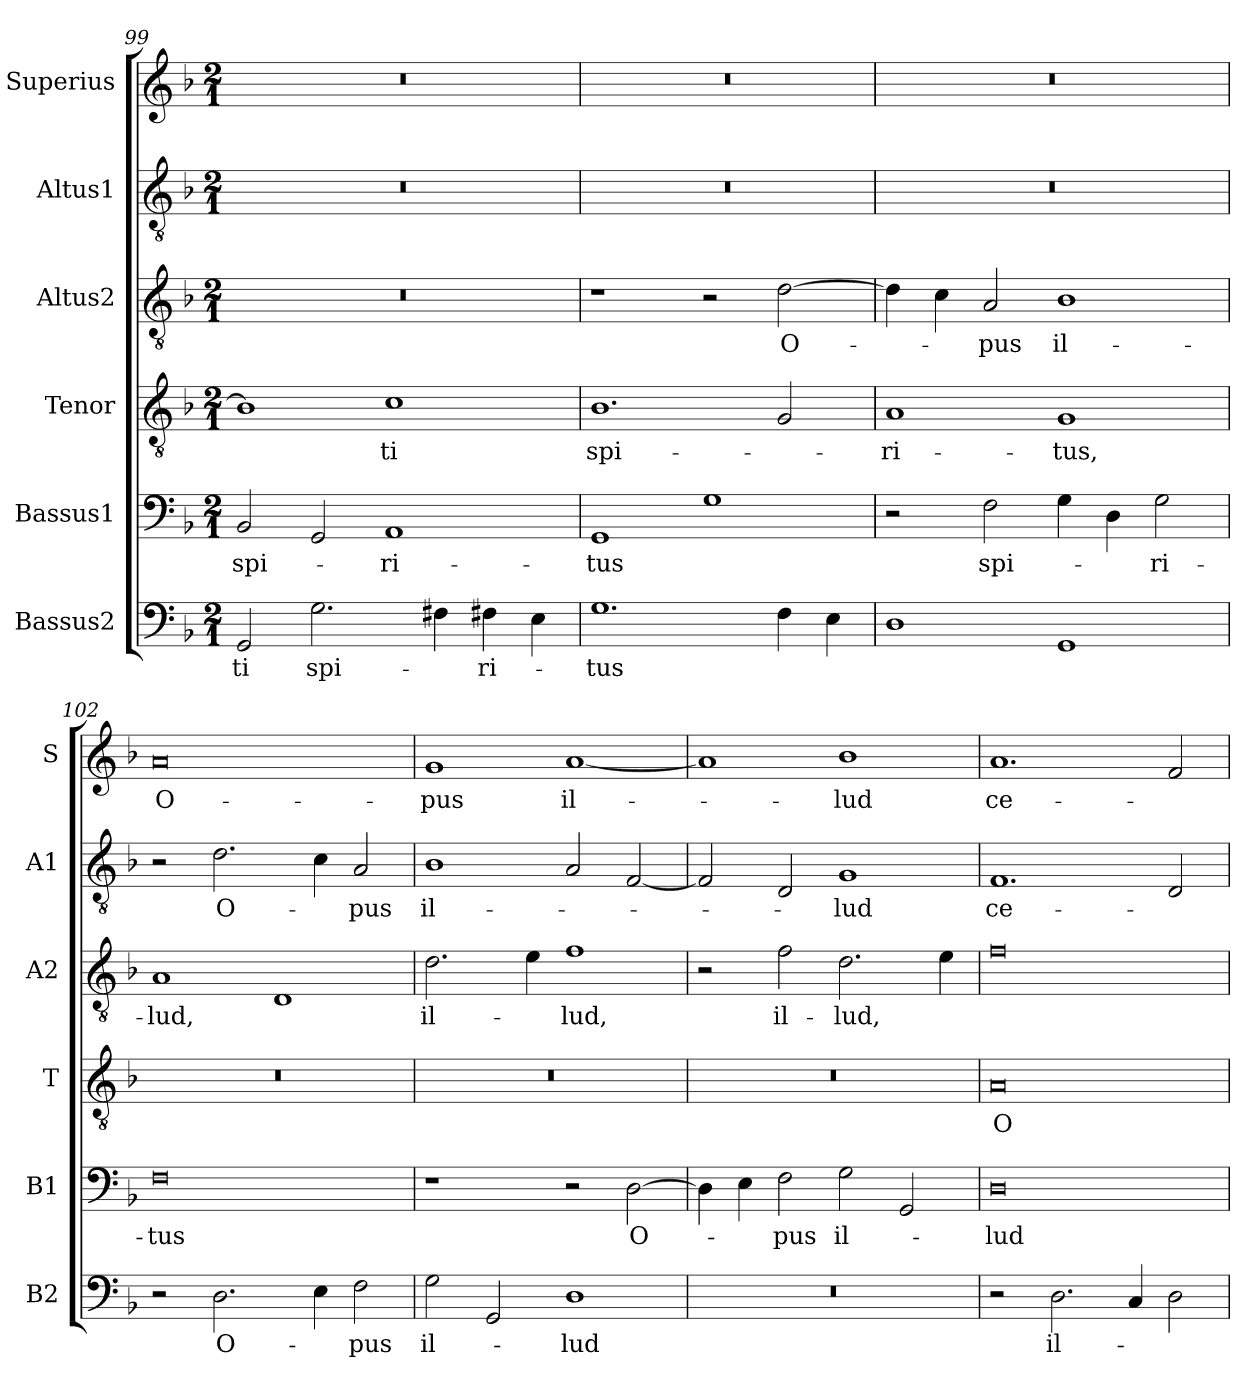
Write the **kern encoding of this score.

**kern	**text	**kern	**text	**kern	**text	**kern	**text	**kern	**text	**kern	**text
*part6	*part6	*part5	*part5	*part4	*part4	*part3	*part3	*part2	*part2	*part1	*part1
*staff6	*staff6	*staff5	*staff5	*staff4	*staff4	*staff3	*staff3	*staff2	*staff2	*staff1	*staff1
*I"Bassus2	*	*I"Bassus1	*	*I"Tenor	*	*I"Altus2	*	*I"Altus1	*	*I"Superius	*
*I'B2	*	*I'B1	*	*I'T	*	*I'A2	*	*I'A1	*	*I'S	*
*clefF4	*	*clefF4	*	*clefGv2	*	*clefGv2	*	*clefGv2	*	*clefG2	*
*k[b-]	*	*k[b-]	*	*k[b-]	*	*k[b-]	*	*k[b-]	*	*k[b-]	*
*M2/1	*	*M2/1	*	*M2/1	*	*M2/1	*	*M2/1	*	*M2/1	*
=99	=99	=99	=99	=99	=99	=99	=99	=99	=99	=99	=99
2GG/	-ti	2BB-/	spi-	1B-]	.	0r	.	0r	.	0r	.
2.G\	spi-	2GG/	.	.	.	.	.	.	.	.	.
.	.	1AA	-ri-	1c	-ti	.	.	.	.	.	.
4F#X\	.	.	.	.	.	.	.	.	.	.	.
4F#X\	-ri-	.	.	.	.	.	.	.	.	.	.
4E\	.	.	.	.	.	.	.	.	.	.	.
=100	=100	=100	=100	=100	=100	=100	=100	=100	=100	=100	=100
1.G	-tus	1GG	-tus	1.B-	spi-	1r	.	0r	.	0r	.
.	.	1G	.	.	.	2r	.	.	.	.	.
4F\	.	.	.	2G/	.	[2d\	O-	.	.	.	.
4E\	.	.	.	.	.	.	.	.	.	.	.
=101	=101	=101	=101	=101	=101	=101	=101	=101	=101	=101	=101
1D	.	2r	.	1A	-ri-	4d\]	.	0r	.	0r	.
.	.	.	.	.	.	4c\	.	.	.	.	.
.	.	2F\	spi-	.	.	2A/	-pus	.	.	.	.
1GG	.	4G\	.	1G	-tus,	1B-	il-	.	.	.	.
.	.	4D\	.	.	.	.	.	.	.	.	.
.	.	2G\	-ri-	.	.	.	.	.	.	.	.
=102	=102	=102	=102	=102	=102	=102	=102	=102	=102	=102	=102
2r	.	0F	-tus	0r	.	1A	-lud,	2r	.	0a	O-
2.D\	O-	.	.	.	.	.	.	2.d\	O-	.	.
.	.	.	.	.	.	1D	.	.	.	.	.
4E\	.	.	.	.	.	.	.	4c\	.	.	.
2F\	-pus	.	.	.	.	.	.	2A/	-pus	.	.
=103	=103	=103	=103	=103	=103	=103	=103	=103	=103	=103	=103
2G\	il-	1r	.	0r	.	2.d\	il-	1B-	il-	1g	-pus
2GG/	.	.	.	.	.	.	.	.	.	.	.
.	.	.	.	.	.	4e\	.	.	.	.	.
1D	-lud	2r	.	.	.	1f	-lud,	2A/	.	[1a	il-
.	.	[2D\	O-	.	.	.	.	[2F/	.	.	.
=104	=104	=104	=104	=104	=104	=104	=104	=104	=104	=104	=104
0r	.	4D\]	.	0r	.	2r	.	2F/]	.	1a]	.
.	.	4E\	.	.	.	.	.	.	.	.	.
.	.	2F\	-pus	.	.	2f\	il-	2D/	.	.	.
.	.	2G\	il-	.	.	2.d\	-lud,	1G	-lud	1b-	-lud
.	.	2GG/	.	.	.	.	.	.	.	.	.
.	.	.	.	.	.	4e\	.	.	.	.	.
=105	=105	=105	=105	=105	=105	=105	=105	=105	=105	=105	=105
2r	.	0D	-lud	0A	O-	0f	.	1.F	ce-	1.a	ce-
2.D\	il-	.	.	.	.	.	.	.	.	.	.
4C/	.	.	.	.	.	.	.	.	.	.	.
2D\	.	.	.	.	.	.	.	2D/	.	2f/	.
=	=	=	=	=	=	=	=	=	=	=	=
*-	*-	*-	*-	*-	*-	*-	*-	*-	*-	*-	*-
